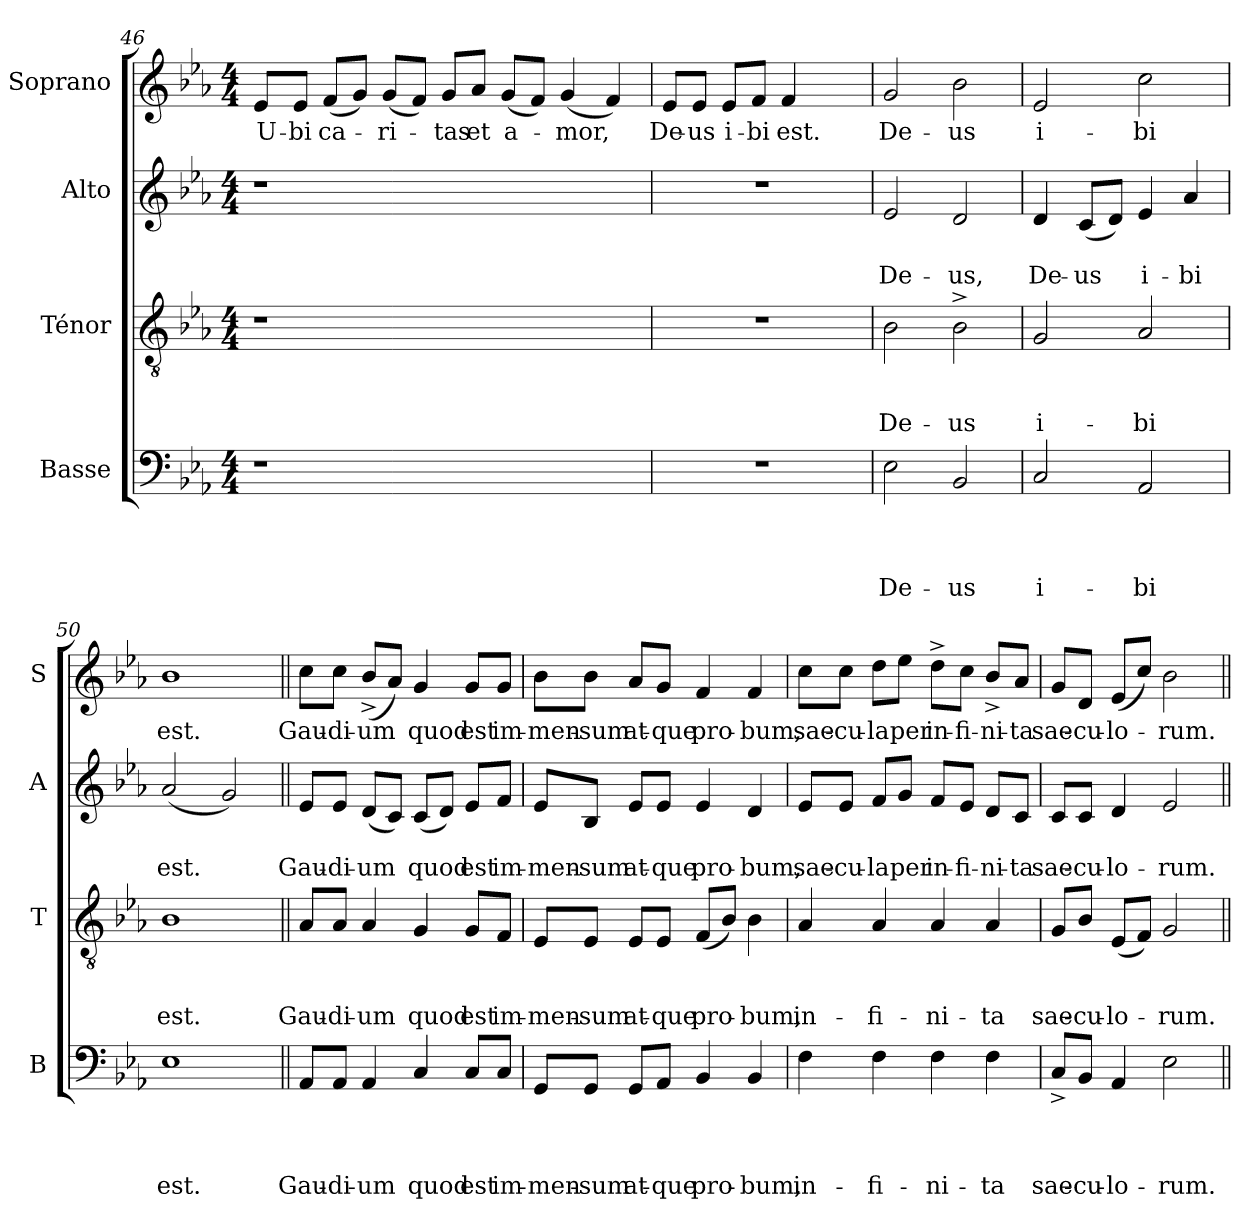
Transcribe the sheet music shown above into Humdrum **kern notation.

**kern	**text	**text	**text	**text	**kern	**text	**text	**text	**kern	**text	**text	**kern	**text
*part4	*part4	*part4	*part4	*part4	*part3	*part3	*part3	*part3	*part2	*part2	*part2	*part1	*part1
*staff4	*staff4	*staff4	*staff4	*staff4	*staff3	*staff3	*staff3	*staff3	*staff2	*staff2	*staff2	*staff1	*staff1
*I"Basse	*	*	*	*	*I"Ténor	*	*	*	*I"Alto	*	*	*I"Soprano	*
*I'B	*	*	*	*	*I'T	*	*	*	*I'A	*	*	*I'S	*
*clefF4	*	*	*	*	*clefGv2	*	*	*	*clefG2	*	*	*clefG2	*
*k[b-e-a-]	*	*	*	*	*k[b-e-a-]	*	*	*	*k[b-e-a-]	*	*	*k[b-e-a-]	*
*E-:	*	*	*	*	*E-:	*	*	*	*E-:	*	*	*E-:	*
*M4/4	*	*	*	*	*M4/4	*	*	*	*M4/4	*	*	*M4/4	*
=46	=46	=46	=46	=46	=46	=46	=46	=46	=46	=46	=46	=46	=46
!LO:N:vis=1	!	!	!	!	!LO:N:vis=1	!	!	!	!LO:N:vis=1	!	!	!	!LO:LY:b
1r	.	.	.	.	1r	.	.	.	1r	.	.	8e-/L	U-
!	!	!	!	!	!	!	!	!	!	!	!	!	!LO:LY:b:rj
.	.	.	.	.	.	.	.	.	.	.	.	8e-/J	-bi
!	!	!	!	!	!	!	!	!	!	!	!	!	!LO:LY:b
.	.	.	.	.	.	.	.	.	.	.	.	(<8f/L	ca-
.	.	.	.	.	.	.	.	.	.	.	.	8g/J)	.
!	!	!	!	!	!	!	!	!	!	!	!	!	!LO:LY:b
.	.	.	.	.	.	.	.	.	.	.	.	(<8g/L	-ri-
.	.	.	.	.	.	.	.	.	.	.	.	8f/J)	.
!	!	!	!	!	!	!	!	!	!	!	!	!	!LO:LY:b
.	.	.	.	.	.	.	.	.	.	.	.	8g/L	-tas
!	!	!	!	!	!	!	!	!	!	!	!	!	!LO:LY:b
.	.	.	.	.	.	.	.	.	.	.	.	8a-/J	et
!	!	!	!	!	!	!	!	!	!	!	!	!	!LO:LY:b
2.ryy	.	.	.	.	2.ryy	.	.	.	2.ryy	.	.	(<8g/L	a-
.	.	.	.	.	.	.	.	.	.	.	.	8f/J)	.
!	!	!	!	!	!	!	!	!	!	!	!	!	!LO:LY:b
.	.	.	.	.	.	.	.	.	.	.	.	(<4g/	-mor,
.	.	.	.	.	.	.	.	.	.	.	.	4f/)	.
=47	=47	=47	=47	=47	=47	=47	=47	=47	=47	=47	=47	=47	=47
!LO:N:vis=1	!	!	!	!	!LO:N:vis=1	!	!	!	!LO:N:vis=1	!	!	!	!LO:LY:b
1r	.	.	.	.	1r	.	.	.	1r	.	.	8e-/L	De-
!	!	!	!	!	!	!	!	!	!	!	!	!	!LO:LY:b:rj
.	.	.	.	.	.	.	.	.	.	.	.	8e-/J	-us
!	!	!	!	!	!	!	!	!	!	!	!	!	!LO:LY:b
.	.	.	.	.	.	.	.	.	.	.	.	8e-/L	i-
!	!	!	!	!	!	!	!	!	!	!	!	!	!LO:LY:b
.	.	.	.	.	.	.	.	.	.	.	.	8f/J	-bi
!	!	!	!	!	!	!	!	!	!	!	!	!	!LO:LY:b
.	.	.	.	.	.	.	.	.	.	.	.	4f/	est.
.	.	.	.	.	.	.	.	.	.	.	.	4ryy	.
!!LO:LB:g=z
=48	=48	=48	=48	=48	=48	=48	=48	=48	=48	=48	=48	=48	=48
!	!	!	!	!LO:LY:b	!	!	!	!LO:LY:b	!	!	!LO:LY:b	!	!LO:LY:b
2E-\	.	.	.	De-	2B-\	.	.	De-	2e-/	.	De-	2g/	De-
!	!	!	!	!LO:LY:b	!	!	!	!LO:LY:b	!	!	!LO:LY:b	!	!LO:LY:b
2BB-/	.	.	.	-us	2B-^>\	.	.	-us	2d/	.	-us,	2b-\	-us
=49	=49	=49	=49	=49	=49	=49	=49	=49	=49	=49	=49	=49	=49
!	!	!	!	!LO:LY:b	!	!	!	!LO:LY:b	!	!	!LO:LY:b	!	!LO:LY:b
2C/	.	.	.	i-	2G/	.	.	i-	4d/	.	De-	2e-/	i-
!	!	!	!	!	!	!	!	!	!	!	!LO:LY:b	!	!
.	.	.	.	.	.	.	.	.	(<8c/L	.	-us	.	.
.	.	.	.	.	.	.	.	.	8d/J)	.	.	.	.
!	!	!	!	!LO:LY:b	!	!	!	!LO:LY:b	!	!	!LO:LY:b	!	!LO:LY:b
2AA-/	.	.	.	-bi	2A-/	.	.	-bi	4e-/	.	i-	2cc\	-bi
!	!	!	!	!	!	!	!	!	!	!	!LO:LY:b	!	!
.	.	.	.	.	.	.	.	.	4a-/	.	-bi	.	.
=50	=50	=50	=50	=50	=50	=50	=50	=50	=50	=50	=50	=50	=50
!	!	!	!	!LO:LY:b	!	!	!	!LO:LY:b	!	!	!LO:LY:b	!	!LO:LY:b
1E-	.	.	.	est.	1B-	.	.	est.	(<2a-/	.	est.	1b-	est.
.	.	.	.	.	.	.	.	.	2g/)	.	.	.	.
=51||	=51||	=51||	=51||	=51||	=51||	=51||	=51||	=51||	=51||	=51||	=51||	=51||	=51||
!	!	!	!	!LO:LY:b	!	!	!	!LO:LY:b	!	!	!LO:LY:b	!	!LO:LY:b
8AA-/L	.	.	.	Gau-	8A-/L	.	.	Gau-	8e-/L	.	Gau-	8cc\L	Gau-
!	!	!	!	!LO:LY:b:rj	!	!	!	!LO:LY:b	!	!	!LO:LY:b:rj	!	!LO:LY:b:rj
8AA-/J	.	.	.	-di-	8A-/J	.	.	-di-	8e-/J	.	-di-	8cc\J	-di-
!	!	!	!	!LO:LY:b	!	!	!	!LO:LY:b:rj	!	!	!LO:LY:b	!	!LO:LY:b
4AA-/	.	.	.	-um	4A-/	.	.	-um	(<8d/L	.	-um	(<8b-^</L	-um
.	.	.	.	.	.	.	.	.	8c/J)	.	.	8a-/J)	.
!	!	!	!	!LO:LY:b	!	!	!	!LO:LY:b	!	!	!LO:LY:b	!	!LO:LY:b
4C/	.	.	.	quod	4G/	.	.	quod	(<8c/L	.	quod	4g/	quod
.	.	.	.	.	.	.	.	.	8d/J)	.	.	.	.
!	!	!	!	!LO:LY:b	!	!	!	!LO:LY:b	!	!	!LO:LY:b	!	!LO:LY:b
8C/L	.	.	.	est	8G/L	.	.	est	8e-/L	.	est	8g/L	est
!	!	!	!	!LO:LY:b	!	!	!	!LO:LY:b	!	!	!LO:LY:b	!	!LO:LY:b
8C/J	.	.	.	im-	8F/J	.	.	im-	8f/J	.	im-	8g/J	im-
=52	=52	=52	=52	=52	=52	=52	=52	=52	=52	=52	=52	=52	=52
!	!	!	!	!LO:LY:b	!	!	!	!LO:LY:b	!	!	!LO:LY:b	!	!LO:LY:b
8GG/L	.	.	.	-men-	8E-/L	.	.	-men-	8e-/L	.	-men-	8b-\L	-men-
!	!	!	!	!LO:LY:b:rj	!	!	!	!LO:LY:b:rj	!	!	!LO:LY:b:rj	!	!LO:LY:b:rj
8GG/J	.	.	.	-sum	8E-/J	.	.	-sum	8B-/J	.	-sum	8b-\J	-sum
!	!	!	!	!LO:LY:b	!	!	!	!LO:LY:b	!	!	!LO:LY:b	!	!LO:LY:b
8GG/L	.	.	.	at-	8E-/L	.	.	at-	8e-/L	.	at-	8a-/L	at-
!	!	!	!	!LO:LY:b:rj	!	!	!	!LO:LY:b:rj	!	!	!LO:LY:b:rj	!	!LO:LY:b:rj
8AA-/J	.	.	.	-que	8E-/J	.	.	-que	8e-/J	.	-que	8g/J	-que
!	!	!	!	!LO:LY:b	!	!	!	!LO:LY:b	!	!	!LO:LY:b	!	!LO:LY:b
4BB-/	.	.	.	pro-	(<8F/L	.	.	pro-	4e-/	.	pro-	4f/	pro-
.	.	.	.	.	8B-/J)	.	.	.	.	.	.	.	.
!	!	!	!	!LO:LY:b	!	!	!	!LO:LY:b	!	!	!LO:LY:b	!	!LO:LY:b
4BB-/	.	.	.	-bum,	4B-\	.	.	-bum,	4d/	.	-bum,	4f/	-bum,
!!LO:PB:g=z
=53	=53	=53	=53	=53	=53	=53	=53	=53	=53	=53	=53	=53	=53
!	!	!	!	!LO:LY:b	!	!	!	!LO:LY:b	!	!	!LO:LY:b	!	!LO:LY:b
4F\	.	.	.	in-	4A-/	.	.	in-	8e-/L	.	sae-	8cc\L	sae-
!	!	!	!	!	!	!	!	!	!	!	!LO:LY:b	!	!LO:LY:b
.	.	.	.	.	.	.	.	.	8e-/J	.	-cu-	8cc\J	-cu-
!	!	!	!	!LO:LY:b	!	!	!	!LO:LY:b	!	!	!LO:LY:b	!	!LO:LY:b
4F\	.	.	.	-fi-	4A-/	.	.	-fi-	8f/L	.	-la	8dd\L	-la
!	!	!	!	!	!	!	!	!	!	!	!LO:LY:b	!	!LO:LY:b
.	.	.	.	.	.	.	.	.	8g/J	.	per	8ee-\J	per
!	!	!	!	!LO:LY:b	!	!	!	!LO:LY:b	!	!	!LO:LY:b	!	!LO:LY:b
4F\	.	.	.	-ni-	4A-/	.	.	-ni-	8f/L	.	in-	8dd^>\L	in-
!	!	!	!	!	!	!	!	!	!	!	!LO:LY:b	!	!LO:LY:b
.	.	.	.	.	.	.	.	.	8e-/J	.	-fi-	8cc\J	-fi-
!	!	!	!	!LO:LY:b	!	!	!	!LO:LY:b	!	!	!LO:LY:b	!	!LO:LY:b
4F\	.	.	.	-ta	4A-/	.	.	-ta	8d/L	.	-ni-	8b-^</L	-ni-
!	!	!	!	!	!	!	!	!	!	!	!LO:LY:b	!	!LO:LY:b
.	.	.	.	.	.	.	.	.	8c/J	.	-ta	8a-/J	-ta
=54	=54	=54	=54	=54	=54	=54	=54	=54	=54	=54	=54	=54	=54
!	!	!	!	!LO:LY:b	!	!	!	!LO:LY:b	!	!	!LO:LY:b	!	!LO:LY:b
8C^</L	.	.	.	sae-	8G/L	.	.	sae-	8c/L	.	sae-	8g/L	sae-
!	!	!	!	!LO:LY:b	!	!	!	!LO:LY:b	!	!	!LO:LY:b	!	!LO:LY:b
8BB-/J	.	.	.	-cu-	8B-/J	.	.	-cu-	8c/J	.	-cu-	8d/J	-cu-
!	!	!	!	!LO:LY:b	!	!	!	!LO:LY:b	!	!	!LO:LY:b	!	!LO:LY:b
4AA-/	.	.	.	-lo-	(<8E-/L	.	.	-lo-	4d/	.	-lo-	(<8e-/L	-lo-
.	.	.	.	.	8F/J)	.	.	.	.	.	.	8cc/J)	.
!	!	!	!	!LO:LY:b	!	!	!	!LO:LY:b	!	!	!LO:LY:b	!	!LO:LY:b
2E-\	.	.	.	-rum.	2G/	.	.	-rum.	2e-/	.	-rum.	2b-\	-rum.-
=||	=||	=||	=||	=||	=||	=||	=||	=||	=||	=||	=||	=||	=||
*-	*-	*-	*-	*-	*-	*-	*-	*-	*-	*-	*-	*-	*-
